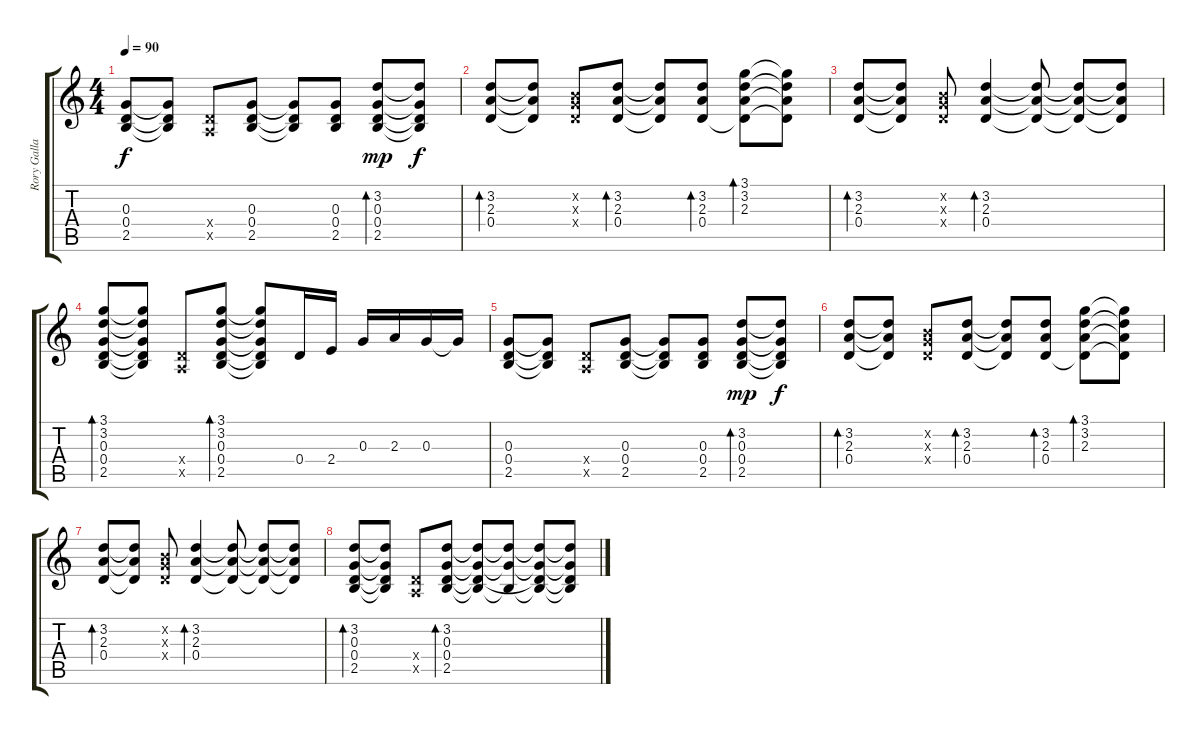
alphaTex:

\track ("Rory Gallagher" "Rory Galla") {instrument overdrivenguitar}
\staff {score tabs}
\tuning (E4 B3 G3 D3 A2 E2) {hide}
\ts (4 4)
\tempo 90
\clef g2
\ks c
(0.3 0.4 2.5).8{dy f} (0.3{t} 0.4{t} 2.5{t}).8 (0.4{x} 0.5{x}).8 (0.3 0.4 2.5).8 (0.3{t} 0.4{t} 2.5{t}).8 (0.3 0.4 2.5).8 (3.2 0.3 0.4 2.5).8{bd 60 dy mp} (3.2{t} 0.3{t} 0.4{t} 2.5{t}).8{dy f} |
(3.2 2.3 0.4).8{bd 120} (3.2{t} 2.3{t} 0.4{t}).8 (0.2{x} 0.3{x} 0.4{x}).8 (3.2 2.3 0.4).8{bd 120} (3.2{t} 2.3{t} 0.4{t}).8 (3.2 2.3 0.4).8{bd 120} (3.1 3.2 2.3 0.4{t}).8{bd 120} (3.1{t} 3.2{t} 2.3{t} 0.4{t}).8 |
(3.2 2.3 0.4).8{bd 120} (3.2{t} 2.3{t} 0.4{t}).8 (0.2{x} 0.3{x} 0.4{x}).8 (3.2 2.3 0.4).4{bd 120} (3.2{t} 2.3{t} 0.4{t}).8 (3.2{t} 2.3{t} 0.4{t}).8 (3.2{t} 2.3{t} 0.4{t}).8 |
(3.1 3.2 0.3 0.4 2.5).8{bd 60} (3.1{t} 3.2{t} 0.3{t} 0.4{t} 2.5{t}).8 (0.4{x} 0.5{x}).8 (3.1 3.2 0.3 0.4 2.5).8{bd 60} (3.1{t} 3.2{t} 0.3{t} 0.4{t} 2.5{t}).8 0.4.16 2.4.16 0.3.16 2.3.16 0.3.16 0.3{t}.16 |
(0.3 0.4 2.5).8 (0.3{t} 0.4{t} 2.5{t}).8 (0.4{x} 0.5{x}).8 (0.3 0.4 2.5).8 (0.3{t} 0.4{t} 2.5{t}).8 (0.3 0.4 2.5).8 (3.2 0.3 0.4 2.5).8{bd 60 dy mp} (3.2{t} 0.3{t} 0.4{t} 2.5{t}).8{dy f} |
(3.2 2.3 0.4).8{bd 120} (3.2{t} 2.3{t} 0.4{t}).8 (0.2{x} 0.3{x} 0.4{x}).8 (3.2 2.3 0.4).8{bd 120} (3.2{t} 2.3{t} 0.4{t}).8 (3.2 2.3 0.4).8{bd 120} (3.1 3.2 2.3 0.4{t}).8{bd 120} (3.1{t} 3.2{t} 2.3{t} 0.4{t}).8 |
(3.2 2.3 0.4).8{bd 120} (3.2{t} 2.3{t} 0.4{t}).8 (0.2{x} 0.3{x} 0.4{x}).8 (3.2 2.3 0.4).4{bd 120} (3.2{t} 2.3{t} 0.4{t}).8 (3.2{t} 2.3{t} 0.4{t}).8 (3.2{t} 2.3{t} 0.4{t}).8 |
(3.2 0.3 0.4 2.5).8{bd 60} (3.2{t} 0.3{t} 0.4{t} 2.5{t}).8 (0.4{x} 0.5{x}).8 (3.2 0.3 0.4 2.5).8{bd 60} (3.2{t} 0.3{t} 0.4{t} 2.5{t}).8 (3.2{t} 0.3{t} 2.5{t}).8 (3.2{t} 0.3{t} 0.4{t} 2.5{t}).8 (3.2{t} 0.3{t} 0.4{t} 2.5{t}).8
